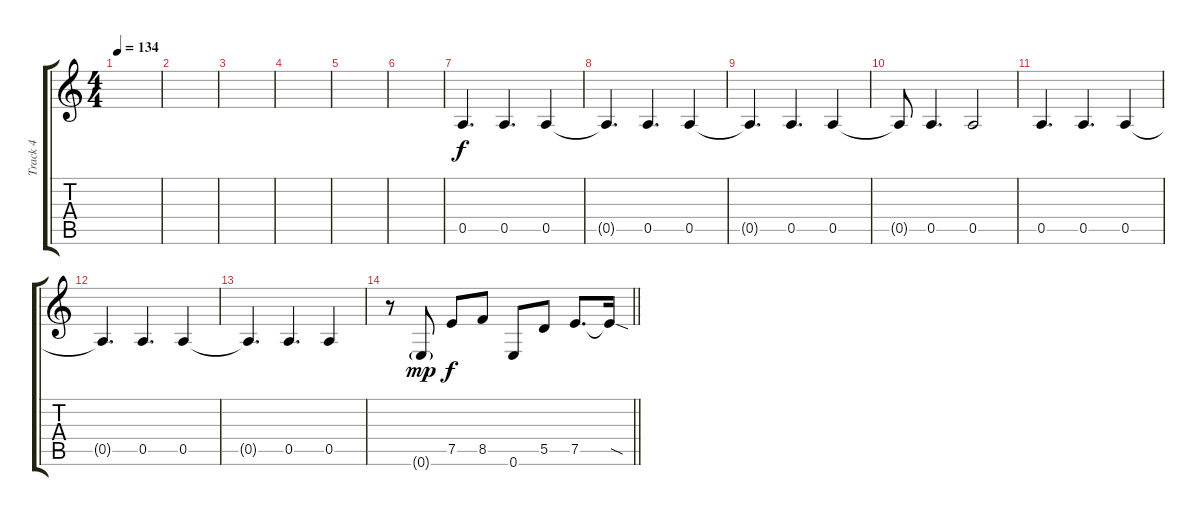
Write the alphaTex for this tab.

\track ("Track 4" "Track 4") {instrument distortionguitar}
\staff {score tabs}
\tuning (E4 B3 G3 D3 A2 E2) {hide}
\ts (4 4)
\tempo 134
\clef g2
\ks c
|
|
|
|
|
|
0.5.4{d} 0.5.4{d} 0.5.4 |
0.5{t}.4{d} 0.5.4{d} 0.5.4 |
0.5{t}.4{d} 0.5.4{d} 0.5.4 |
0.5{t}.8 0.5.4{d} 0.5.2 |
0.5.4{d} 0.5.4{d} 0.5.4 |
0.5{t}.4{d} 0.5.4{d} 0.5.4 |
0.5{t}.4{d} 0.5.4{d} 0.5.4 |
\barLineRight lightlight
r.8 0.6{g}.8{dy mp} 7.5.8{dy f} 8.5.8 0.6.8 5.5.8 7.5.8{d} 7.5{sod t}.16
